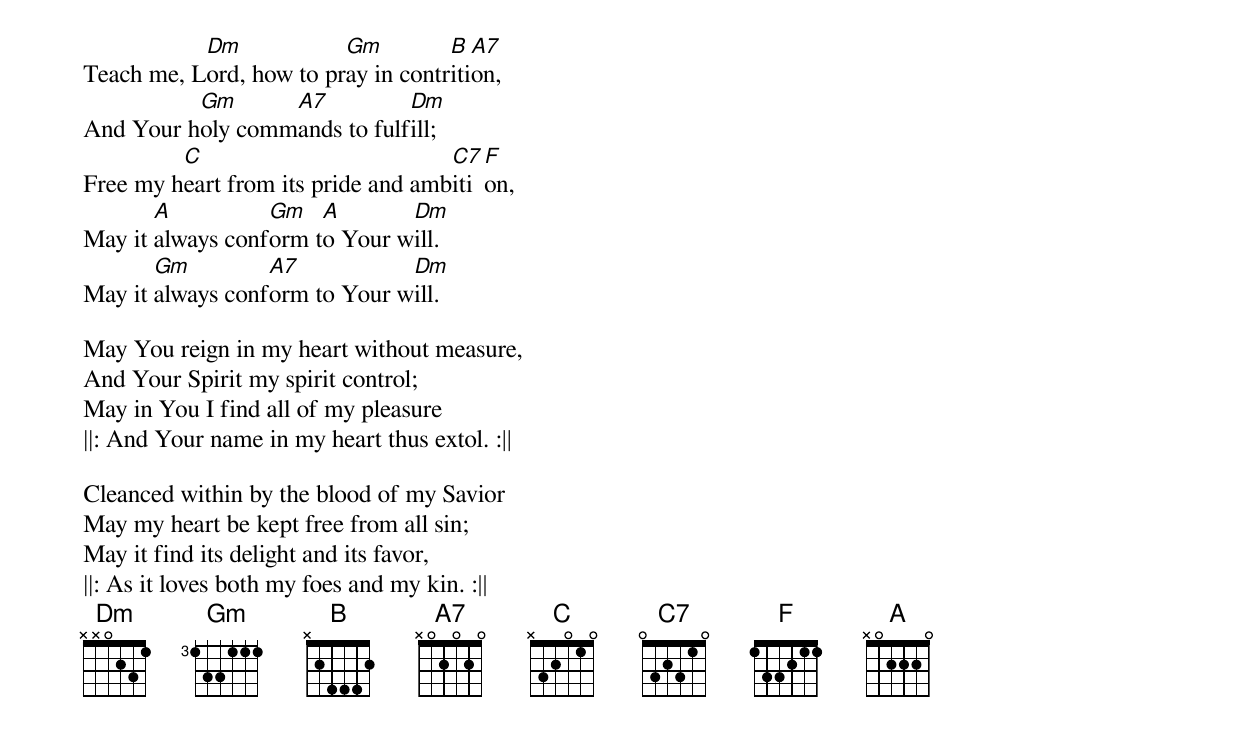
Teach me, L[Dm]ord, how to pr[Gm]ay in contr[B]iti[A7]on,
And Your h[Gm]oly comm[A7]ands to fulf[Dm]ill;
Free my h[C]eart from its pride and amb[C7]iti[F]on,
May it [A]always conf[Gm]orm t[A]o Your w[Dm]ill.
May it [Gm]always conf[A7]orm to Your w[Dm]ill.

May You reign in my heart without measure,
And Your Spirit my spirit control;
May in You I find all of my pleasure
||: And Your name in my heart thus extol. :||

Cleanced within by the blood of my Savior
May my heart be kept free from all sin;
May it find its delight and its favor,
||: As it loves both my foes and my kin. :||
